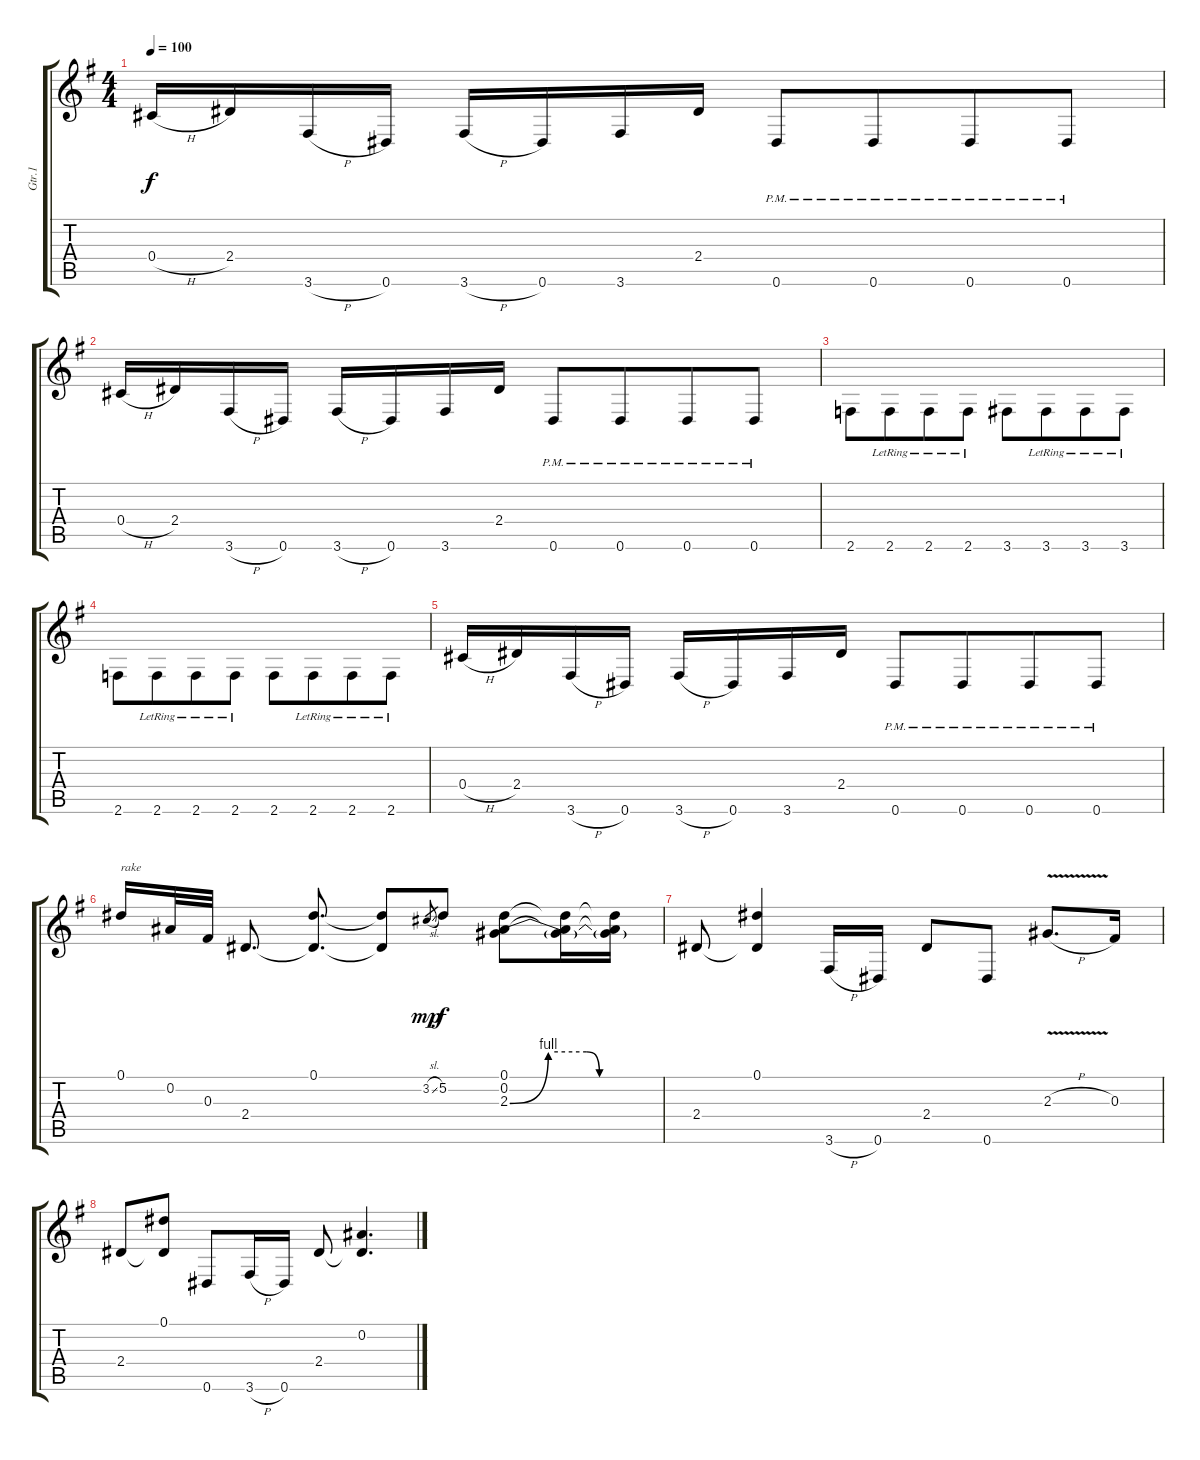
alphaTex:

\track ("Gtr.1" "Gtr.1") {instrument overdrivenguitar}
\staff {score tabs}
\tuning (Eb4 Bb3 Gb3 Db3 Ab2 Eb2) {hide}
\ts (4 4)
\tempo 100
\clef g2
\ks g
0.4{h}.16{dy f} 2.4.16 3.6{h}.16 0.6.16 3.6{h}.16 0.6.16 3.6.16 2.4.16 0.6{pm}.8 0.6{pm}.8{beam merge} 0.6{pm}.8 0.6{pm}.8 |
0.4{h}.16 2.4.16 3.6{h}.16 0.6.16 3.6{h}.16 0.6.16 3.6.16 2.4.16 0.6{pm}.8 0.6{pm}.8{beam merge} 0.6{pm}.8 0.6{pm}.8 |
2.6.8{beam Down} 2.6{lr}.8{beam Down beam merge} 2.6{lr}.8{beam Down} 2.6{lr}.8{beam Down} 3.6.8{beam Down} 3.6{lr}.8{beam Down beam merge} 3.6{lr}.8{beam Down} 3.6{lr}.8{beam Down} |
2.6.8{beam Down} 2.6{lr}.8{beam Down beam merge} 2.6{lr}.8{beam Down} 2.6{lr}.8{beam Down} 2.6.8{beam Down} 2.6{lr}.8{beam Down beam merge} 2.6{lr}.8{beam Down} 2.6{lr}.8{beam Down} |
0.4{h}.16 2.4.16 3.6{h}.16 0.6.16 3.6{h}.16 0.6.16 3.6.16 2.4.16 0.6{pm}.8 0.6{pm}.8{beam merge} 0.6{pm}.8 0.6{pm}.8 |
0.1.16{txt "rake" beam Up beam merge} 0.2.32{beam Up beam merge} 0.3.32{beam Up beam split} 2.4.8{d} (0.1 2.4{t}).8{d beam Up} (0.1{t} 2.4{t}).8{beam Up} 3.2{sl}.8{gr dy mp} 5.2.8{dy f beam Up} (0.1 0.2 2.3{be (custom 0 0 15 4 30 4 35 0 60 0)}).8 (0.1{t} 0.2{t} 2.3{t}).16 (0.1{t} 0.2{t} 2.3{t}).16 |
2.4.8 (0.1 2.4{t}).4{beam Up} 3.6{h}.16 0.6.16 2.4.8 0.6.8 2.3{v h}.8{d} 0.3.16 |
2.4.8{beam Up} (0.1 2.4{t}).8{beam Up} 0.6.8 3.6{h}.16 0.6.16 2.4.8 (0.2 2.4{t}).4{d}
